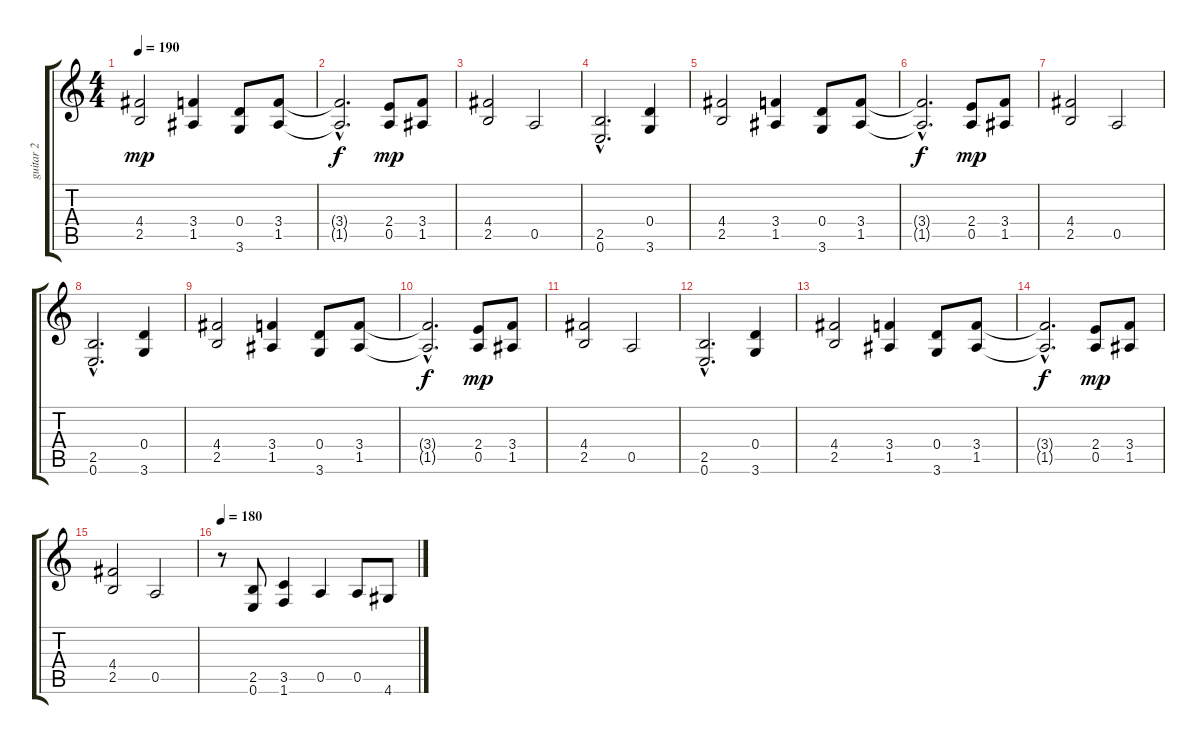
\track ("guitar 2            " "guitar 2  ") {instrument distortionguitar}
\staff {score tabs}
\tuning (E4 B3 G3 D3 A2 E2) {hide}
\ts (4 4)
\tempo 190
\clef g2
\ks c
(4.4 2.5).2{dy mp} (3.4 1.5).4 (0.4 3.6).8 (3.4 1.5).8 |
(3.4{hac t} 1.5{hac t}).2{d dy f} (2.4 0.5).8{dy mp} (3.4 1.5).8 |
(4.4 2.5).2 0.5.2 |
(2.5{hac} 0.6{hac}).2{d} (0.4 3.6).4 |
(4.4 2.5).2 (3.4 1.5).4 (0.4 3.6).8 (3.4 1.5).8 |
(3.4{hac t} 1.5{hac t}).2{d dy f} (2.4 0.5).8{dy mp} (3.4 1.5).8 |
(4.4 2.5).2 0.5.2 |
(2.5{hac} 0.6{hac}).2{d} (0.4 3.6).4 |
(4.4 2.5).2 (3.4 1.5).4 (0.4 3.6).8 (3.4 1.5).8 |
(3.4{hac t} 1.5{hac t}).2{d dy f} (2.4 0.5).8{dy mp} (3.4 1.5).8 |
(4.4 2.5).2 0.5.2 |
(2.5{hac} 0.6{hac}).2{d} (0.4 3.6).4 |
(4.4 2.5).2 (3.4 1.5).4 (0.4 3.6).8 (3.4 1.5).8 |
(3.4{hac t} 1.5{hac t}).2{d dy f} (2.4 0.5).8{dy mp} (3.4 1.5).8 |
(4.4 2.5).2 0.5.2 |
\tempo 180
r.8 (2.5 0.6).8 (3.5 1.6).4 0.5.4 0.5.8 4.6.8
